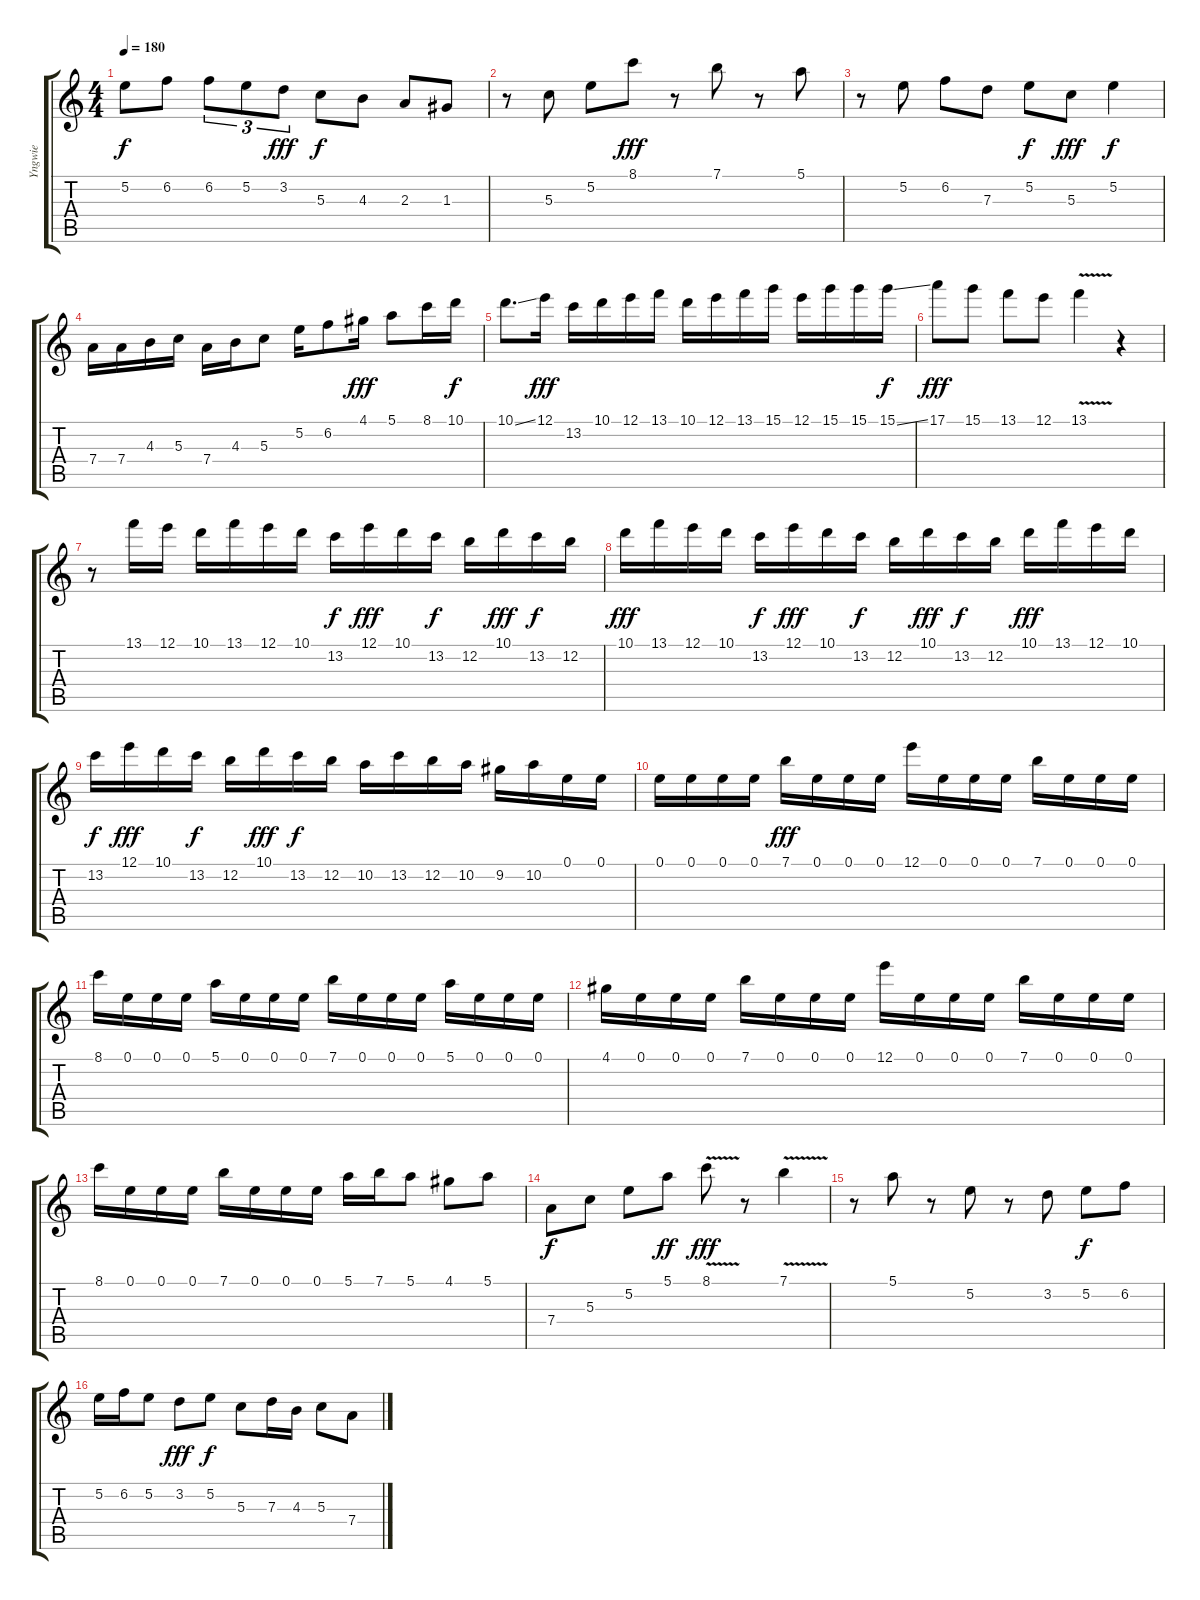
\track ("Yngwie" "Yngwie") {instrument acousticguitarsteel}
\staff {score tabs}
\tuning (E4 B3 G3 D3 A2 E2) {hide}
\ts (4 4)
\tempo 180
\clef g2
\ks c
5.2.8{dy f} 6.2.8 6.2.8{tu (3 2)} 5.2.8{tu (3 2)} 3.2.8{tu (3 2) dy fff} 5.3.8{dy f} 4.3.8 2.3.8 1.3.8 |
r.8 5.3.8 5.2.8 8.1.8{dy fff} r.8 7.1.8 r.8 5.1.8 |
r.8 5.2.8 6.2.8 7.3.8 5.2.8{dy f} 5.3.8{dy fff} 5.2.4{dy f} |
7.4.16 7.4.16 4.3.16 5.3.16 7.4.16 4.3.16 5.3.8 5.2.16 6.2.8 4.1.16{dy fff} 5.1.8 8.1.16 10.1.16{dy f} |
10.1{ss}.8{d} 12.1.16{dy fff} 13.2.16 10.1.16 12.1.16 13.1.16 10.1.16 12.1.16 13.1.16 15.1.16 12.1.16 15.1.16 15.1.16 15.1{ss}.16{dy f} |
17.1.8{dy fff} 15.1.8 13.1.8 12.1.8 13.1{v}.4 r.4 |
r.8 13.1.16 12.1.16 10.1.16 13.1.16 12.1.16 10.1.16 13.2.16{dy f} 12.1.16{dy fff} 10.1.16 13.2.16{dy f} 12.2.16 10.1.16{dy fff} 13.2.16{dy f} 12.2.16 |
10.1.16{dy fff} 13.1.16 12.1.16 10.1.16 13.2.16{dy f} 12.1.16{dy fff} 10.1.16 13.2.16{dy f} 12.2.16 10.1.16{dy fff} 13.2.16{dy f} 12.2.16 10.1.16{dy fff} 13.1.16 12.1.16 10.1.16 |
13.2.16{dy f} 12.1.16{dy fff} 10.1.16 13.2.16{dy f} 12.2.16 10.1.16{dy fff} 13.2.16{dy f} 12.2.16 10.2.16 13.2.16 12.2.16 10.2.16 9.2.16 10.2.16 0.1.16 0.1.16 |
0.1.16 0.1.16 0.1.16 0.1.16 7.1.16{dy fff} 0.1.16 0.1.16 0.1.16 12.1.16 0.1.16 0.1.16 0.1.16 7.1.16 0.1.16 0.1.16 0.1.16 |
8.1.16 0.1.16 0.1.16 0.1.16 5.1.16 0.1.16 0.1.16 0.1.16 7.1.16 0.1.16 0.1.16 0.1.16 5.1.16 0.1.16 0.1.16 0.1.16 |
4.1.16 0.1.16 0.1.16 0.1.16 7.1.16 0.1.16 0.1.16 0.1.16 12.1.16 0.1.16 0.1.16 0.1.16 7.1.16 0.1.16 0.1.16 0.1.16 |
8.1.16 0.1.16 0.1.16 0.1.16 7.1.16 0.1.16 0.1.16 0.1.16 5.1.16 7.1.16 5.1.8 4.1.8 5.1.8 |
7.4.8{dy f} 5.3.8 5.2.8 5.1.8{dy ff} 8.1{v}.8{dy fff} r.8 7.1{v}.4 |
r.8 5.1.8 r.8 5.2.8 r.8 3.2.8 5.2.8{dy f} 6.2.8 |
5.2.16 6.2.16 5.2.8 3.2.8{dy fff} 5.2.8{dy f} 5.3.8 7.3.16 4.3.16 5.3.8 7.4.8
